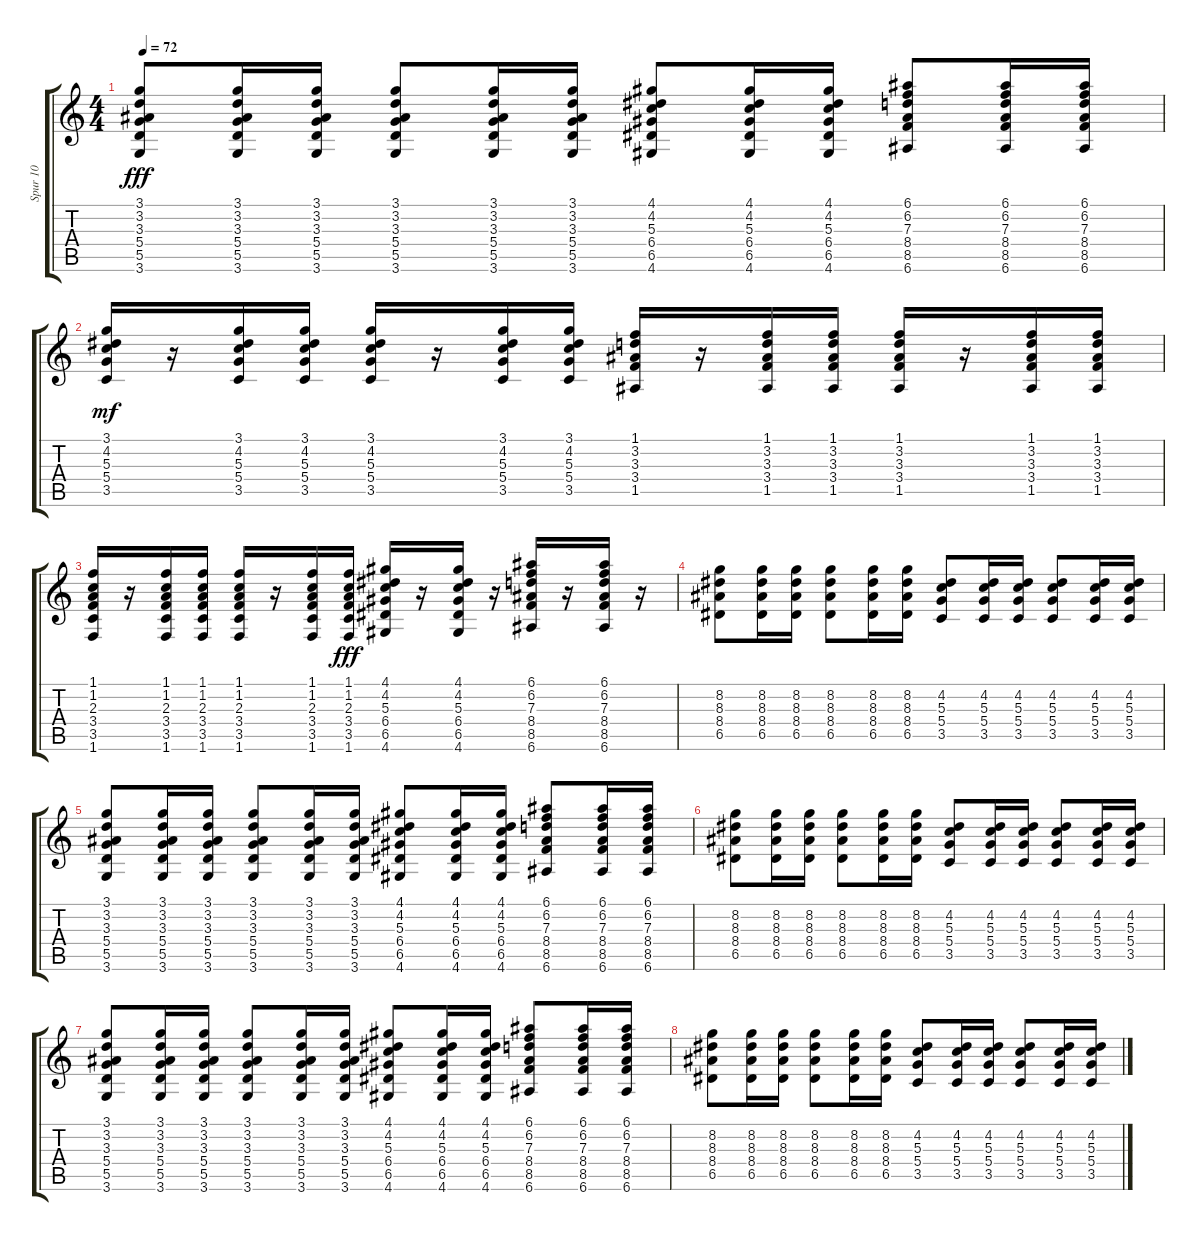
\track ("Spur 10" "Spur 10") {instrument acousticguitarsteel}
\staff {score tabs}
\tuning (E4 B3 G3 D3 A2 E2) {hide}
\ts (4 4)
\tempo 72
\clef g2
\ks c
(3.1 3.2 3.3 5.4 5.5 3.6).8{dy fff} (3.1 3.2 3.3 5.4 5.5 3.6).16 (3.1 3.2 3.3 5.4 5.5 3.6).16 (3.1 3.2 3.3 5.4 5.5 3.6).8 (3.1 3.2 3.3 5.4 5.5 3.6).16 (3.1 3.2 3.3 5.4 5.5 3.6).16 (4.1 4.2 5.3 6.4 6.5 4.6).8 (4.1 4.2 5.3 6.4 6.5 4.6).16 (4.1 4.2 5.3 6.4 6.5 4.6).16 (6.1 6.2 7.3 8.4 8.5 6.6).8 (6.1 6.2 7.3 8.4 8.5 6.6).16 (6.1 6.2 7.3 8.4 8.5 6.6).16 |
(3.1 4.2 5.3 5.4 3.5).16{dy mf} r.16 (3.1 4.2 5.3 5.4 3.5).16 (3.1 4.2 5.3 5.4 3.5).16 (3.1 4.2 5.3 5.4 3.5).16 r.16 (3.1 4.2 5.3 5.4 3.5).16 (3.1 4.2 5.3 5.4 3.5).16 (1.1 3.2 3.3 3.4 1.5).16 r.16 (1.1 3.2 3.3 3.4 1.5).16 (1.1 3.2 3.3 3.4 1.5).16 (1.1 3.2 3.3 3.4 1.5).16 r.16 (1.1 3.2 3.3 3.4 1.5).16 (1.1 3.2 3.3 3.4 1.5).16 |
(1.1 1.2 2.3 3.4 3.5 1.6).16 r.16 (1.1 1.2 2.3 3.4 3.5 1.6).16 (1.1 1.2 2.3 3.4 3.5 1.6).16 (1.1 1.2 2.3 3.4 3.5 1.6).16 r.16 (1.1 1.2 2.3 3.4 3.5 1.6).16 (1.1 1.2 2.3 3.4 3.5 1.6).16{dy fff} (4.1 4.2 5.3 6.4 6.5 4.6).16 r.16 (4.1 4.2 5.3 6.4 6.5 4.6).16 r.16 (6.1 6.2 7.3 8.4 8.5 6.6).16 r.16 (6.1 6.2 7.3 8.4 8.5 6.6).16 r.16 |
(8.2 8.3 8.4 6.5).8 (8.2 8.3 8.4 6.5).16 (8.2 8.3 8.4 6.5).16 (8.2 8.3 8.4 6.5).8 (8.2 8.3 8.4 6.5).16 (8.2 8.3 8.4 6.5).16 (4.2 5.3 5.4 3.5).8 (4.2 5.3 5.4 3.5).16 (4.2 5.3 5.4 3.5).16 (4.2 5.3 5.4 3.5).8 (4.2 5.3 5.4 3.5).16 (4.2 5.3 5.4 3.5).16 |
(3.1 3.2 3.3 5.4 5.5 3.6).8 (3.1 3.2 3.3 5.4 5.5 3.6).16 (3.1 3.2 3.3 5.4 5.5 3.6).16 (3.1 3.2 3.3 5.4 5.5 3.6).8 (3.1 3.2 3.3 5.4 5.5 3.6).16 (3.1 3.2 3.3 5.4 5.5 3.6).16 (4.1 4.2 5.3 6.4 6.5 4.6).8 (4.1 4.2 5.3 6.4 6.5 4.6).16 (4.1 4.2 5.3 6.4 6.5 4.6).16 (6.1 6.2 7.3 8.4 8.5 6.6).8 (6.1 6.2 7.3 8.4 8.5 6.6).16 (6.1 6.2 7.3 8.4 8.5 6.6).16 |
(8.2 8.3 8.4 6.5).8 (8.2 8.3 8.4 6.5).16 (8.2 8.3 8.4 6.5).16 (8.2 8.3 8.4 6.5).8 (8.2 8.3 8.4 6.5).16 (8.2 8.3 8.4 6.5).16 (4.2 5.3 5.4 3.5).8 (4.2 5.3 5.4 3.5).16 (4.2 5.3 5.4 3.5).16 (4.2 5.3 5.4 3.5).8 (4.2 5.3 5.4 3.5).16 (4.2 5.3 5.4 3.5).16 |
(3.1 3.2 3.3 5.4 5.5 3.6).8 (3.1 3.2 3.3 5.4 5.5 3.6).16 (3.1 3.2 3.3 5.4 5.5 3.6).16 (3.1 3.2 3.3 5.4 5.5 3.6).8 (3.1 3.2 3.3 5.4 5.5 3.6).16 (3.1 3.2 3.3 5.4 5.5 3.6).16 (4.1 4.2 5.3 6.4 6.5 4.6).8 (4.1 4.2 5.3 6.4 6.5 4.6).16 (4.1 4.2 5.3 6.4 6.5 4.6).16 (6.1 6.2 7.3 8.4 8.5 6.6).8 (6.1 6.2 7.3 8.4 8.5 6.6).16 (6.1 6.2 7.3 8.4 8.5 6.6).16 |
(8.2 8.3 8.4 6.5).8 (8.2 8.3 8.4 6.5).16 (8.2 8.3 8.4 6.5).16 (8.2 8.3 8.4 6.5).8 (8.2 8.3 8.4 6.5).16 (8.2 8.3 8.4 6.5).16 (4.2 5.3 5.4 3.5).8 (4.2 5.3 5.4 3.5).16 (4.2 5.3 5.4 3.5).16 (4.2 5.3 5.4 3.5).8 (4.2 5.3 5.4 3.5).16 (4.2 5.3 5.4 3.5).16
